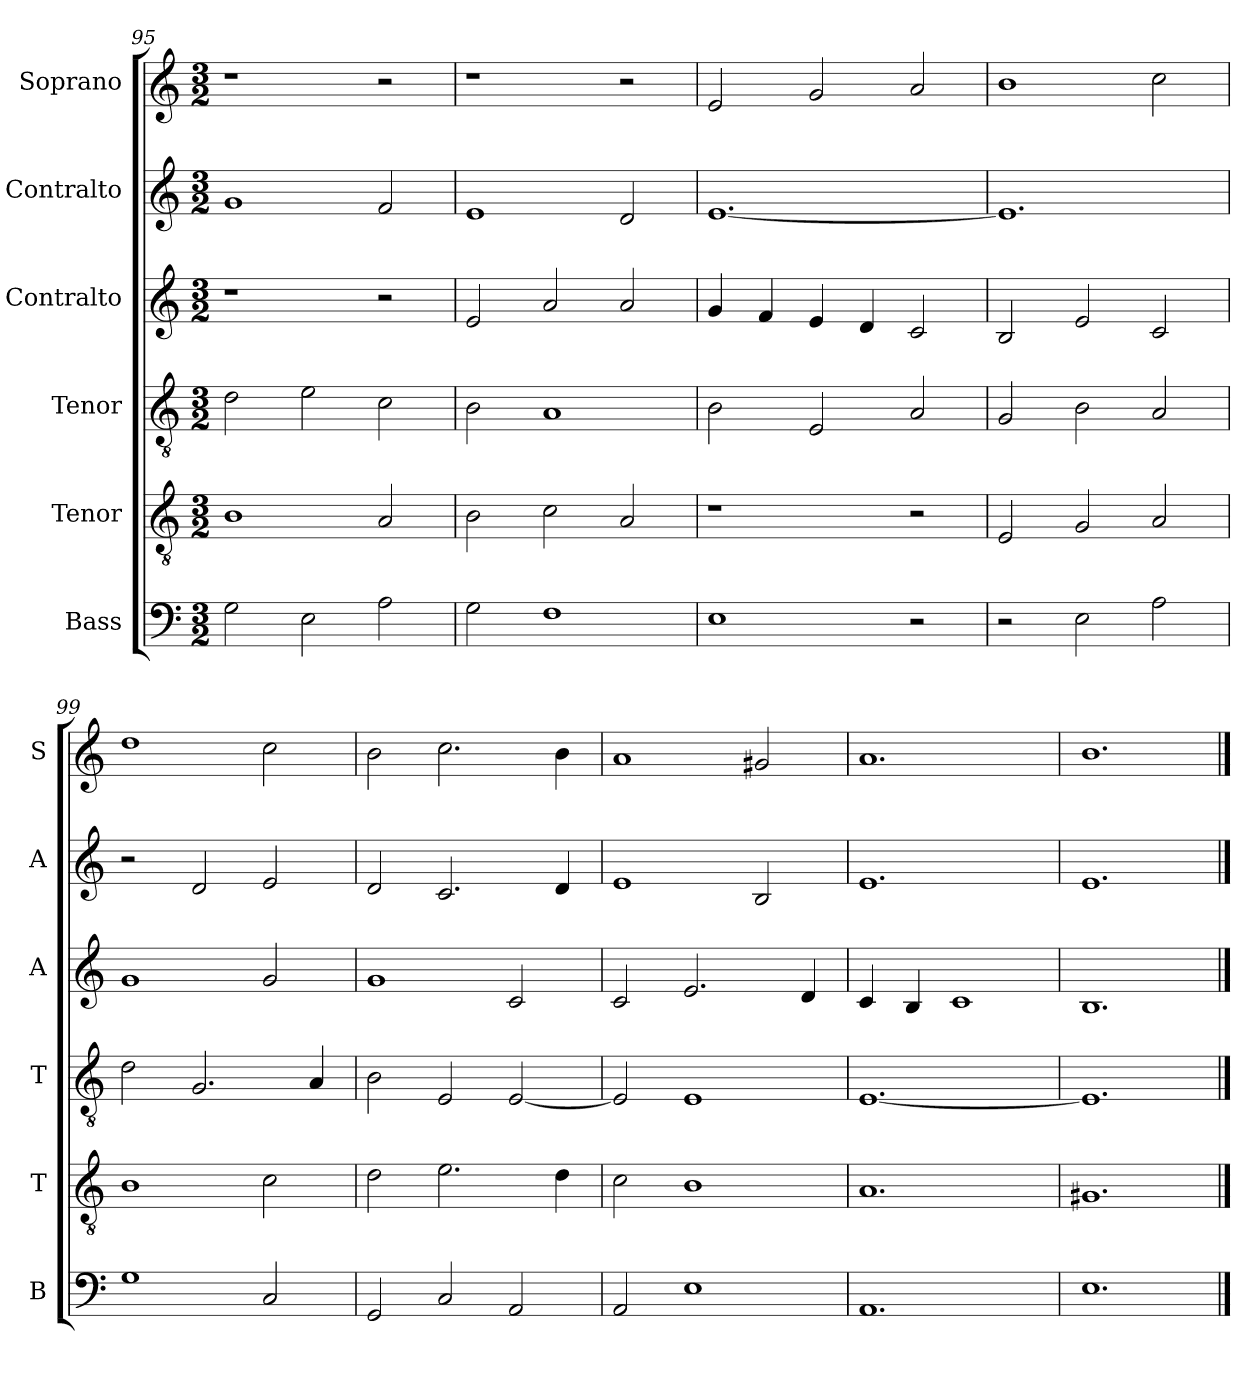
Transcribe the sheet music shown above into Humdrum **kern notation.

**kern	**kern	**kern	**kern	**kern	**kern
*part6	*part5	*part4	*part3	*part2	*part1
*staff6	*staff5	*staff4	*staff3	*staff2	*staff1
*I"Bass	*I"Tenor	*I"Tenor	*I"Contralto	*I"Contralto	*I"Soprano
*I'B	*I'T	*I'T	*I'A	*I'A	*I'S
*clefF4	*clefGv2	*clefGv2	*clefG2	*clefG2	*clefG2
*k[]	*k[]	*k[]	*k[]	*k[]	*k[]
*A:aeo	*A:aeo	*A:aeo	*A:aeo	*A:aeo	*A:aeo
*M3/2	*M3/2	*M3/2	*M3/2	*M3/2	*M3/2
=95	=95	=95	=95	=95	=95
2G	1B	2d	1r	1g	1r
2E	.	2e	.	.	.
2A	2A	2c	2r	2f	2r
=96	=96	=96	=96	=96	=96
2G	2B	2B	2e	1e	1r
1F	2c	1A	2a	.	.
.	2A	.	2a	2d	2r
=97	=97	=97	=97	=97	=97
1E	1r	2B	4g	[1.e	2e
.	.	.	4f	.	.
.	.	2E	4e	.	2g
.	.	.	4d	.	.
2r	2r	2A	2c	.	2a
=98	=98	=98	=98	=98	=98
2r	2E	2G	2B	1.e]	1b
2E	2G	2B	2e	.	.
2A	2A	2A	2c	.	2cc
=99	=99	=99	=99	=99	=99
1G	1B	2d	1g	2r	1dd
.	.	2.G	.	2d	.
2C	2c	.	2g	2e	2cc
.	.	4A	.	.	.
=100	=100	=100	=100	=100	=100
2GG	2d	2B	1g	2d	2b
2C	2.e	2E	.	2.c	2.cc
2AA	.	[2E	2c	.	.
.	4d	.	.	4d	4b
=101	=101	=101	=101	=101	=101
2AA	2c	2E]	2c	1e	1a
1E	1B	1E	2.e	.	.
.	.	.	.	2B	2g#X
.	.	.	4d	.	.
=102	=102	=102	=102	=102	=102
1.AA	1.A	[1.E	4c	1.e	1.a
.	.	.	4B	.	.
.	.	.	1c	.	.
=103	=103	=103	=103	=103	=103
1.E	1.G#X	1.E]	1.B	1.e	1.b
==	==	==	==	==	==
*-	*-	*-	*-	*-	*-
